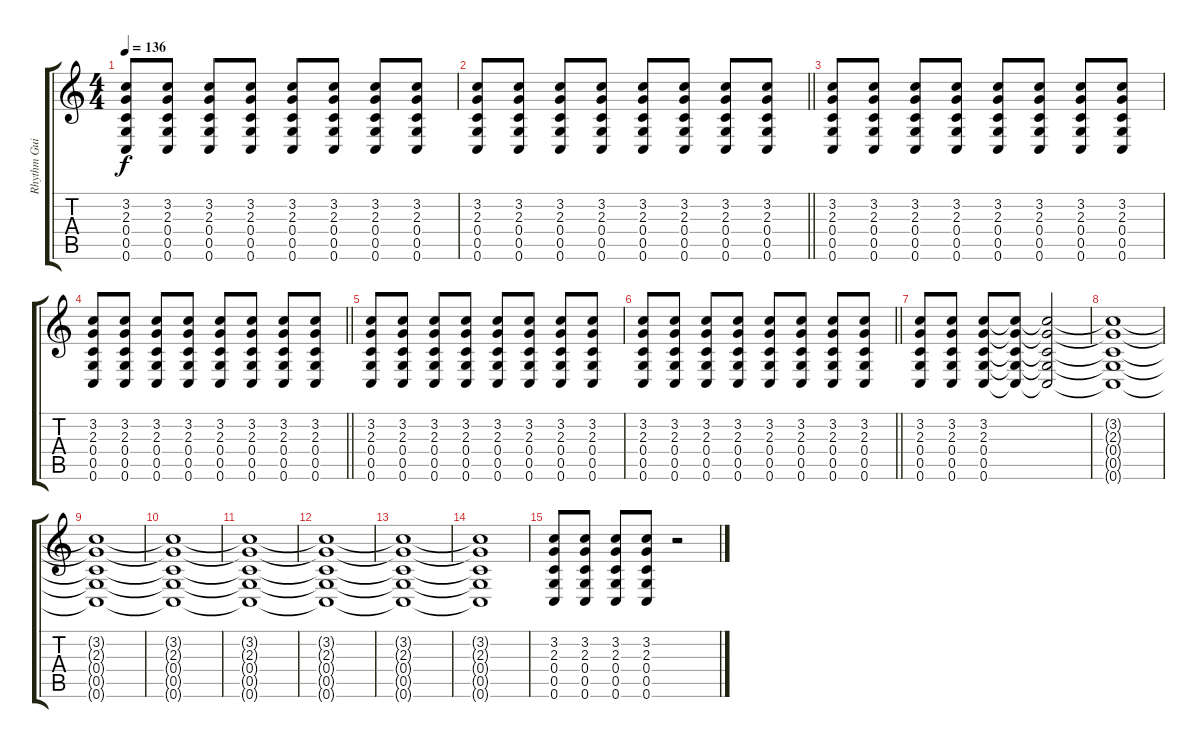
\track ("Rhythm Guitar" "Rhythm Gui") {instrument distortionguitar}
\staff {score tabs}
\tuning (D4 A3 F3 C3 G2 C2) {hide}
\ts (4 4)
\tempo 136
\clef g2
\ks c
(3.2 2.3 0.4 0.5 0.6).8{dy f} (3.2 2.3 0.4 0.5 0.6).8 (3.2 2.3 0.4 0.5 0.6).8 (3.2 2.3 0.4 0.5 0.6).8 (3.2 2.3 0.4 0.5 0.6).8 (3.2 2.3 0.4 0.5 0.6).8 (3.2 2.3 0.4 0.5 0.6).8 (3.2 2.3 0.4 0.5 0.6).8 |
\barLineRight lightlight
(3.2 2.3 0.4 0.5 0.6).8 (3.2 2.3 0.4 0.5 0.6).8 (3.2 2.3 0.4 0.5 0.6).8 (3.2 2.3 0.4 0.5 0.6).8 (3.2 2.3 0.4 0.5 0.6).8 (3.2 2.3 0.4 0.5 0.6).8 (3.2 2.3 0.4 0.5 0.6).8 (3.2 2.3 0.4 0.5 0.6).8 |
(3.2 2.3 0.4 0.5 0.6).8 (3.2 2.3 0.4 0.5 0.6).8 (3.2 2.3 0.4 0.5 0.6).8 (3.2 2.3 0.4 0.5 0.6).8 (3.2 2.3 0.4 0.5 0.6).8 (3.2 2.3 0.4 0.5 0.6).8 (3.2 2.3 0.4 0.5 0.6).8 (3.2 2.3 0.4 0.5 0.6).8 |
\barLineRight lightlight
(3.2 2.3 0.4 0.5 0.6).8 (3.2 2.3 0.4 0.5 0.6).8 (3.2 2.3 0.4 0.5 0.6).8 (3.2 2.3 0.4 0.5 0.6).8 (3.2 2.3 0.4 0.5 0.6).8 (3.2 2.3 0.4 0.5 0.6).8 (3.2 2.3 0.4 0.5 0.6).8 (3.2 2.3 0.4 0.5 0.6).8 |
(3.2 2.3 0.4 0.5 0.6).8 (3.2 2.3 0.4 0.5 0.6).8 (3.2 2.3 0.4 0.5 0.6).8 (3.2 2.3 0.4 0.5 0.6).8 (3.2 2.3 0.4 0.5 0.6).8 (3.2 2.3 0.4 0.5 0.6).8 (3.2 2.3 0.4 0.5 0.6).8 (3.2 2.3 0.4 0.5 0.6).8 |
\barLineRight lightlight
(3.2 2.3 0.4 0.5 0.6).8 (3.2 2.3 0.4 0.5 0.6).8 (3.2 2.3 0.4 0.5 0.6).8 (3.2 2.3 0.4 0.5 0.6).8 (3.2 2.3 0.4 0.5 0.6).8 (3.2 2.3 0.4 0.5 0.6).8 (3.2 2.3 0.4 0.5 0.6).8 (3.2 2.3 0.4 0.5 0.6).8 |
\section ("" "")
(3.2 2.3 0.4 0.5 0.6).8 (3.2 2.3 0.4 0.5 0.6).8 (3.2 2.3 0.4 0.5 0.6).8 (3.2{t} 2.3{t} 0.4{t} 0.5{t} 0.6{t}).8 (3.2{t} 2.3{t} 0.4{t} 0.5{t} 0.6{t}).2 |
(3.2{t} 2.3{t} 0.4{t} 0.5{t} 0.6{t}).1 |
(3.2{t} 2.3{t} 0.4{t} 0.5{t} 0.6{t}).1 |
(3.2{t} 2.3{t} 0.4{t} 0.5{t} 0.6{t}).1 |
(3.2{t} 2.3{t} 0.4{t} 0.5{t} 0.6{t}).1 |
(3.2{t} 2.3{t} 0.4{t} 0.5{t} 0.6{t}).1 |
(3.2{t} 2.3{t} 0.4{t} 0.5{t} 0.6{t}).1 |
(3.2{t} 2.3{t} 0.4{t} 0.5{t} 0.6{t}).1 |
(3.2 2.3 0.4 0.5 0.6).8 (3.2 2.3 0.4 0.5 0.6).8 (3.2 2.3 0.4 0.5 0.6).8 (3.2 2.3 0.4 0.5 0.6).8 r.2
